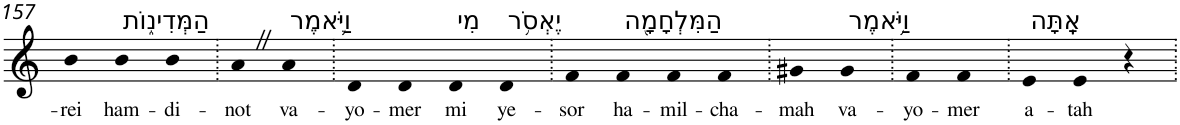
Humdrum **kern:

**kern	**text
*part1	*part1
*staff1	*staff1
*I"Piano	*
*I'Pno	*
!!LO:PB:g=z
*clefG2	*
*k[]	*
=157	=157
!	!LO:LY:b
4b	-rei
!LO:TX:a:t=הַמְּדִינ֑וֹת	!
!	!LO:LY:b
4b	ham-
!	!LO:LY:b
4b	-di-
=158.	=158.
!	!LO:LY:b
4aZ	-not
!LO:TX:a:t=וַיֹּ֛אמֶר	!
!	!LO:LY:b
4a	va-
=159.	=159.
!	!LO:LY:b
4d	-yo-
!	!LO:LY:b
4d	-mer
!LO:TX:a:t=מִי	!
!	!LO:LY:b
4d	mi
!LO:TX:a:t=יֶאְסֹ֥ר	!
!	!LO:LY:b
4d	ye-
=160.	=160.
!	!LO:LY:b
4f	-sor
!LO:TX:a:t=הַמִּלְחָמָ֖ה	!
!	!LO:LY:b
4f	ha-
!	!LO:LY:b
4f	-mil-
!	!LO:LY:b
4f	-cha-
=161.	=161.
!	!LO:LY:b
4g#X	-mah
!LO:TX:a:t=וַיֹּ֥אמֶר	!
!	!LO:LY:b
4g#	va-
=162.	=162.
!	!LO:LY:b
4f	-yo-
!	!LO:LY:b
4f	-mer
=163.	=163.
!LO:TX:a:t=אָֽתָּה	!
!	!LO:LY:b
4e	a-
!	!LO:LY:b
4e	-tah
4r	.
=.	=.
*-	*-
